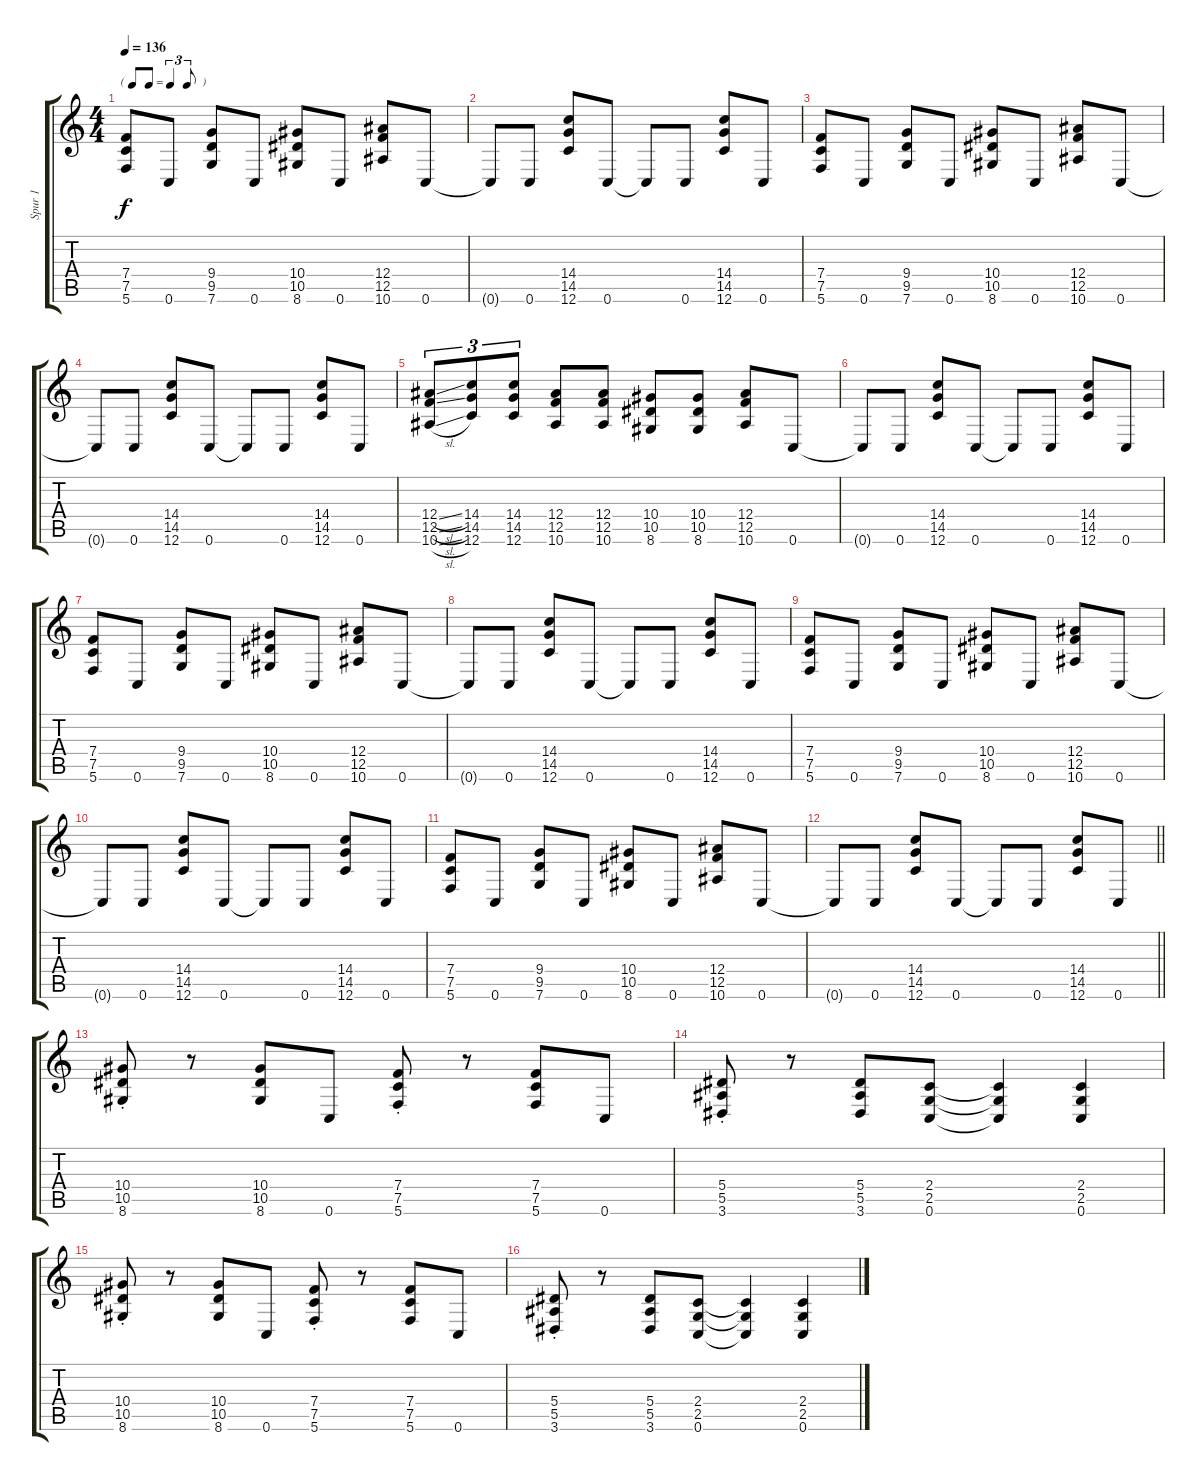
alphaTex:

\track ("Spur 1" "Spur 1") {instrument distortionguitar}
\staff {score tabs}
\tuning (C4 G3 Eb3 Bb2 F2 C2) {hide}
\ts (4 4)
\tf triplet8th
\tempo 136
\clef g2
\ks c
(7.4 7.5 5.6).8{dy f} 0.6.8 (9.4 9.5 7.6).8 0.6.8 (10.4 10.5 8.6).8 0.6.8 (12.4 12.5 10.6).8 0.6.8 |
0.6{t}.8 0.6.8 (14.4 14.5 12.6).8 0.6.8 0.6{t}.8 0.6.8 (14.4 14.5 12.6).8 0.6.8 |
(7.4 7.5 5.6).8 0.6.8 (9.4 9.5 7.6).8 0.6.8 (10.4 10.5 8.6).8 0.6.8 (12.4 12.5 10.6).8 0.6.8 |
0.6{t}.8 0.6.8 (14.4 14.5 12.6).8 0.6.8 0.6{t}.8 0.6.8 (14.4 14.5 12.6).8 0.6.8 |
(12.4{sl} 12.5{sl} 10.6{sl}).8{tu (3 2)} (14.4 14.5 12.6).8{tu (3 2)} (14.4 14.5 12.6).8{tu (3 2)} (12.4 12.5 10.6).8 (12.4 12.5 10.6).8 (10.4 10.5 8.6).8 (10.4 10.5 8.6).8 (12.4 12.5 10.6).8 0.6.8 |
0.6{t}.8 0.6.8 (14.4 14.5 12.6).8 0.6.8 0.6{t}.8 0.6.8 (14.4 14.5 12.6).8 0.6.8 |
(7.4 7.5 5.6).8 0.6.8 (9.4 9.5 7.6).8 0.6.8 (10.4 10.5 8.6).8 0.6.8 (12.4 12.5 10.6).8 0.6.8 |
0.6{t}.8 0.6.8 (14.4 14.5 12.6).8 0.6.8 0.6{t}.8 0.6.8 (14.4 14.5 12.6).8 0.6.8 |
(7.4 7.5 5.6).8 0.6.8 (9.4 9.5 7.6).8 0.6.8 (10.4 10.5 8.6).8 0.6.8 (12.4 12.5 10.6).8 0.6.8 |
0.6{t}.8 0.6.8 (14.4 14.5 12.6).8 0.6.8 0.6{t}.8 0.6.8 (14.4 14.5 12.6).8 0.6.8 |
(7.4 7.5 5.6).8 0.6.8 (9.4 9.5 7.6).8 0.6.8 (10.4 10.5 8.6).8 0.6.8 (12.4 12.5 10.6).8 0.6.8 |
\barLineRight lightlight
0.6{t}.8 0.6.8 (14.4 14.5 12.6).8 0.6.8 0.6{t}.8 0.6.8 (14.4 14.5 12.6).8 0.6.8 |
(10.4{st} 10.5{st} 8.6{st}).8 r.8 (10.4 10.5 8.6).8 0.6.8 (7.4{st} 7.5{st} 5.6{st}).8 r.8 (7.4 7.5 5.6).8 0.6.8 |
(5.4{st} 5.5{st} 3.6{st}).8 r.8 (5.4 5.5 3.6).8 (2.4 2.5 0.6).8 (2.4{t} 2.5{t} 0.6{t}).4 (2.4 2.5 0.6).4 |
(10.4{st} 10.5{st} 8.6{st}).8 r.8 (10.4 10.5 8.6).8 0.6.8 (7.4{st} 7.5{st} 5.6{st}).8 r.8 (7.4 7.5 5.6).8 0.6.8 |
(5.4{st} 5.5{st} 3.6{st}).8 r.8 (5.4 5.5 3.6).8 (2.4 2.5 0.6).8 (2.4{t} 2.5{t} 0.6{t}).4 (2.4 2.5 0.6).4
